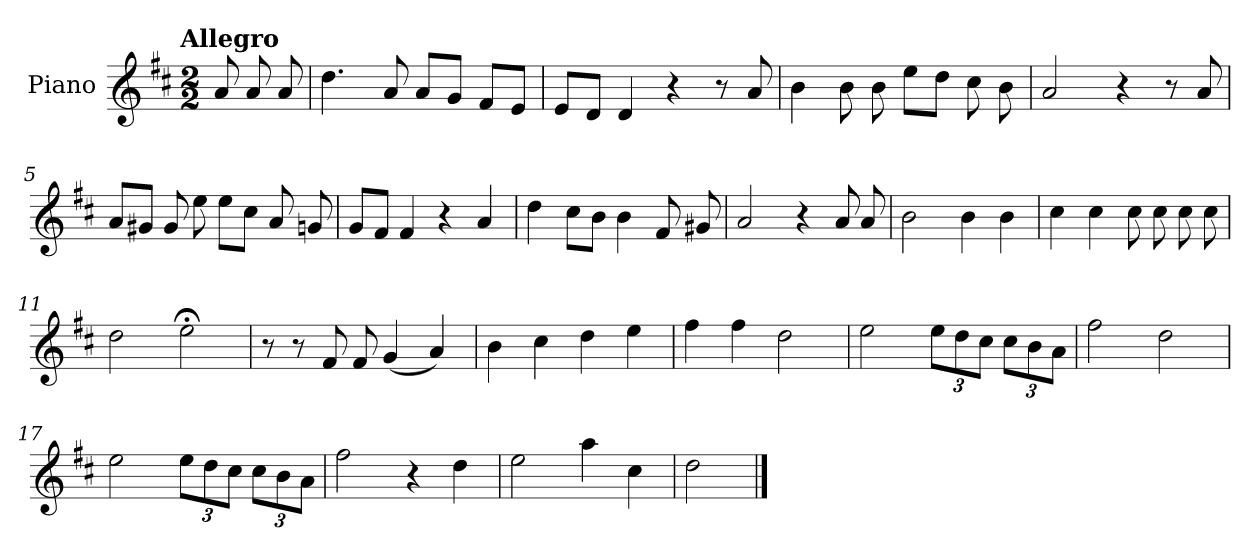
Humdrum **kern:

**kern
*part1
*staff1
*I"Piano
*I'Pno.
*clefG2
*k[f#c#]
!!LO:TX:omd:t=Allegro
*M2/2
*MM144
=
8a/
8a/
8a/
=1
4.dd\
8a/
8a/L
8g/J
8f#/L
8e/J
=2
8e/L
8d/J
4d/
4r
8r
8a/
=3
4b\
8b\
8b\
8ee\L
8dd\J
8cc#\
8b\
!!LO:LB:g=z
=4
2a/
4r
8r
8a/
=5
8a/L
8g#X/J
8g#/
8ee\
8ee\L
8cc#\J
8a/
8gn/
=6
8g/L
8f#/J
4f#/
4r
4a/
=7
4dd\
8cc#\L
8b\J
4b\
8f#/
8g#X/
=8
2a/
4r
8a/
8a/
!!LO:LB:g=z
=9
2b\
4b\
4b\
=10
4cc#\
4cc#\
8cc#\
8cc#\
8cc#\
8cc#\
=11
2dd\
2ee;<\
=12
8r
8r
8f#/
8f#/
(<4g/
4a/)
=13
4b\
4cc#\
4dd\
4ee\
=14
4ff#\
4ff#\
2dd\
=15
2ee\
*Xbrackettup
12ee\L
12dd\
12cc#\J
12cc#\L
12b\
12a\J
!!LO:LB:g=z
=16
2ff#\
2dd\
=17
2ee\
12ee\L
12dd\
12cc#\J
12cc#\L
12b\
12a\J
=18
2ff#\
4r
4dd\
=19
2ee\
4aa\
4cc#\
=20
2dd\
==
*-
